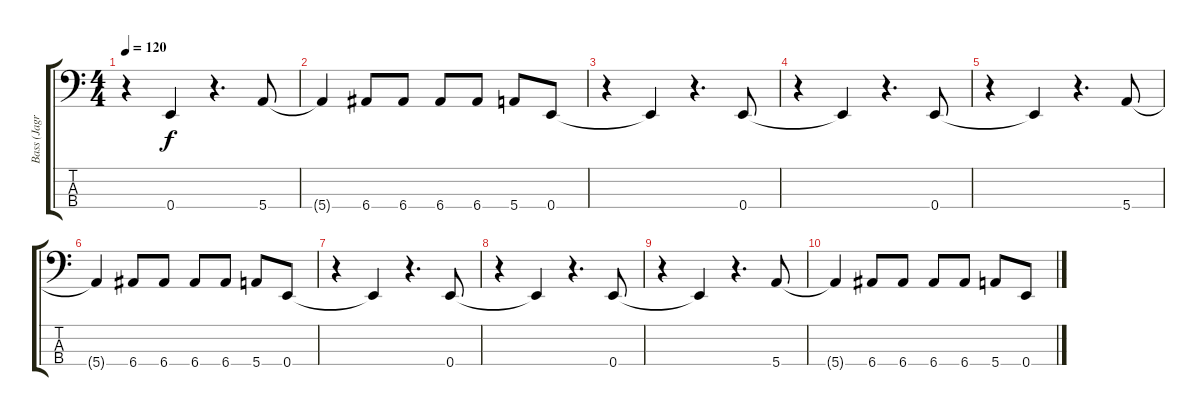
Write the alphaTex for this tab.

\track ("Bass (Jagr)" "Bass (Jagr") {instrument electricbasspick}
\staff {score tabs}
\tuning (G2 D2 A1 E1) {hide}
\ts (4 4)
\tempo 120
\clef f4
\ks c
r.4{dy f} 0.4{t}.4 r.4{d} 5.4.8 |
5.4{t}.4 6.4.8 6.4.8 6.4.8 6.4.8 5.4.8 0.4.8 |
r.4 0.4{t}.4 r.4{d} 0.4.8 |
r.4 0.4{t}.4 r.4{d} 0.4.8 |
r.4 0.4{t}.4 r.4{d} 5.4.8 |
5.4{t}.4 6.4.8 6.4.8 6.4.8 6.4.8 5.4.8 0.4.8 |
r.4 0.4{t}.4 r.4{d} 0.4.8 |
r.4 0.4{t}.4 r.4{d} 0.4.8 |
r.4 0.4{t}.4 r.4{d} 5.4.8 |
5.4{t}.4 6.4.8 6.4.8 6.4.8 6.4.8 5.4.8 0.4.8
